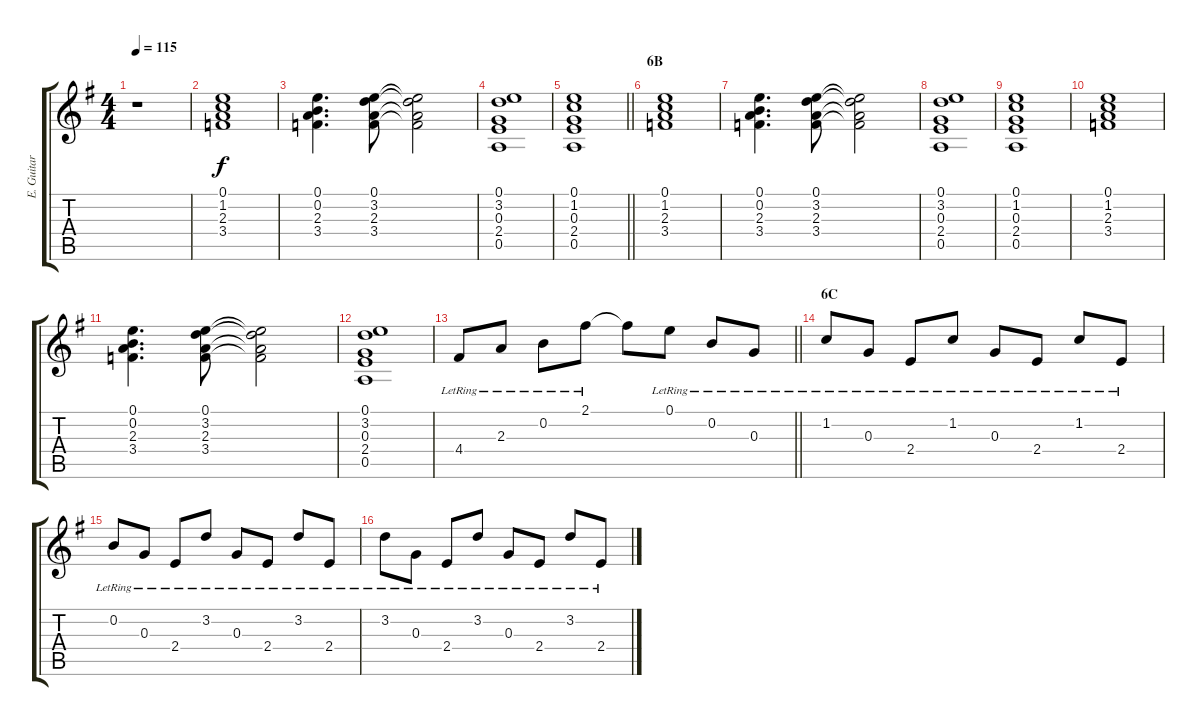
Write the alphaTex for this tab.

\track ("E. Guitar II" "E. Guitar ") {instrument electricguitarclean}
\staff {score tabs}
\tuning (E4 B3 G3 D3 A2 E2) {hide}
\ts (4 4)
\tempo 115
\clef g2
\ks g
r.1{dy f} |
(0.1 1.2 2.3 3.4).1 |
(0.1 0.2 2.3 3.4).4{d} (0.1 3.2 2.3 3.4).8 (0.1{t} 3.2{t} 2.3{t} 3.4{t}).2 |
(0.1 3.2 0.3 2.4 0.5).1 |
\barLineRight lightlight
(0.1 1.2 0.3 2.4 0.5).1 |
\section ("" "6B")
(0.1 1.2 2.3 3.4).1 |
(0.1 0.2 2.3 3.4).4{d} (0.1 3.2 2.3 3.4).8 (0.1{t} 3.2{t} 2.3{t} 3.4{t}).2 |
(0.1 3.2 0.3 2.4 0.5).1 |
(0.1 1.2 0.3 2.4 0.5).1 |
(0.1 1.2 2.3 3.4).1 |
(0.1 0.2 2.3 3.4).4{d} (0.1 3.2 2.3 3.4).8 (0.1{t} 3.2{t} 2.3{t} 3.4{t}).2 |
(0.1 3.2 0.3 2.4 0.5).1 |
\barLineRight lightlight
4.4{lr}.8 2.3{lr}.8 0.2{lr}.8 2.1{lr}.8 2.1{t}.8 0.1{lr}.8 0.2{lr}.8 0.3{lr}.8 |
\section ("" "6C")
1.2{lr}.8 0.3{lr}.8 2.4{lr}.8 1.2{lr}.8 0.3{lr}.8 2.4{lr}.8 1.2{lr}.8 2.4{lr}.8 |
0.2{lr}.8 0.3{lr}.8 2.4{lr}.8 3.2{lr}.8 0.3{lr}.8 2.4{lr}.8 3.2{lr}.8 2.4{lr}.8 |
3.2{lr}.8 0.3{lr}.8 2.4{lr}.8 3.2{lr}.8 0.3{lr}.8 2.4{lr}.8 3.2{lr}.8 2.4{lr}.8
